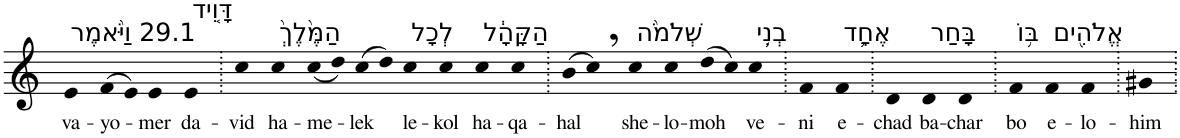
**kern	**text
*part1	*part1
*staff1	*staff1
*I"Piano	*
*I'Pno	*
*clefG2	*
*k[]	*
=1	=1
!LO:TX:a:t=29.1 וַיֹּ֨אמֶר	!
!	!LO:LY:b
4e	va-
!	!LO:LY:b
(>8f	-yo-
8e)	.
!	!LO:LY:b
4e	-mer
!LO:TX:a:t=דָּוִ֤יד	!
!	!LO:LY:b
4e	da-
=2.	=2.
!	!LO:LY:b
4cc	-vid
!LO:TX:a:t=הַמֶּ֙לֶךְ֙	!
!	!LO:LY:b
4cc	ha-
!	!LO:LY:b
(<8cc	-me-
8dd)	.
!	!LO:LY:b
(>8cc	-lek
8dd)	.
!LO:TX:a:t=לְכָל	!
!	!LO:LY:b
4cc	le-
!	!LO:LY:b
4cc	-kol
!LO:TX:a:t=הַקָּהָ֔ל	!
!	!LO:LY:b
4cc	ha-
!	!LO:LY:b
4cc	-qa-
=3.	=3.
!	!LO:LY:b
(>8b	-hal
8cc,)	.
!LO:TX:a:t=שְׁלֹמֹ֨ה	!
!	!LO:LY:b
4cc	she-
!	!LO:LY:b
4cc	-lo-
!	!LO:LY:b
(>8dd	-moh
8cc)	.
!LO:TX:a:t=בְנִ֥י	!
!	!LO:LY:b
4cc	ve-
=4.	=4.
!	!LO:LY:b
4f	-ni
!LO:TX:a:t=אֶחָ֛ד	!
!	!LO:LY:b
4f	e-
=5.	=5.
!	!LO:LY:b
4d	-chad
!LO:TX:a:t=בָּחַר	!
!	!LO:LY:b
4d	ba-
!	!LO:LY:b
4d	-char
=6.	=6.
!LO:TX:a:t=בּ֥וֹ	!
!	!LO:LY:b
4f	bo
!LO:TX:a:t=אֱלֹהִ֖ים	!
!	!LO:LY:b
4f	e-
!	!LO:LY:b
4f	-lo-
=7.	=7.
!	!LO:LY:b
4g#X	-him
=.	=.
*-	*-
